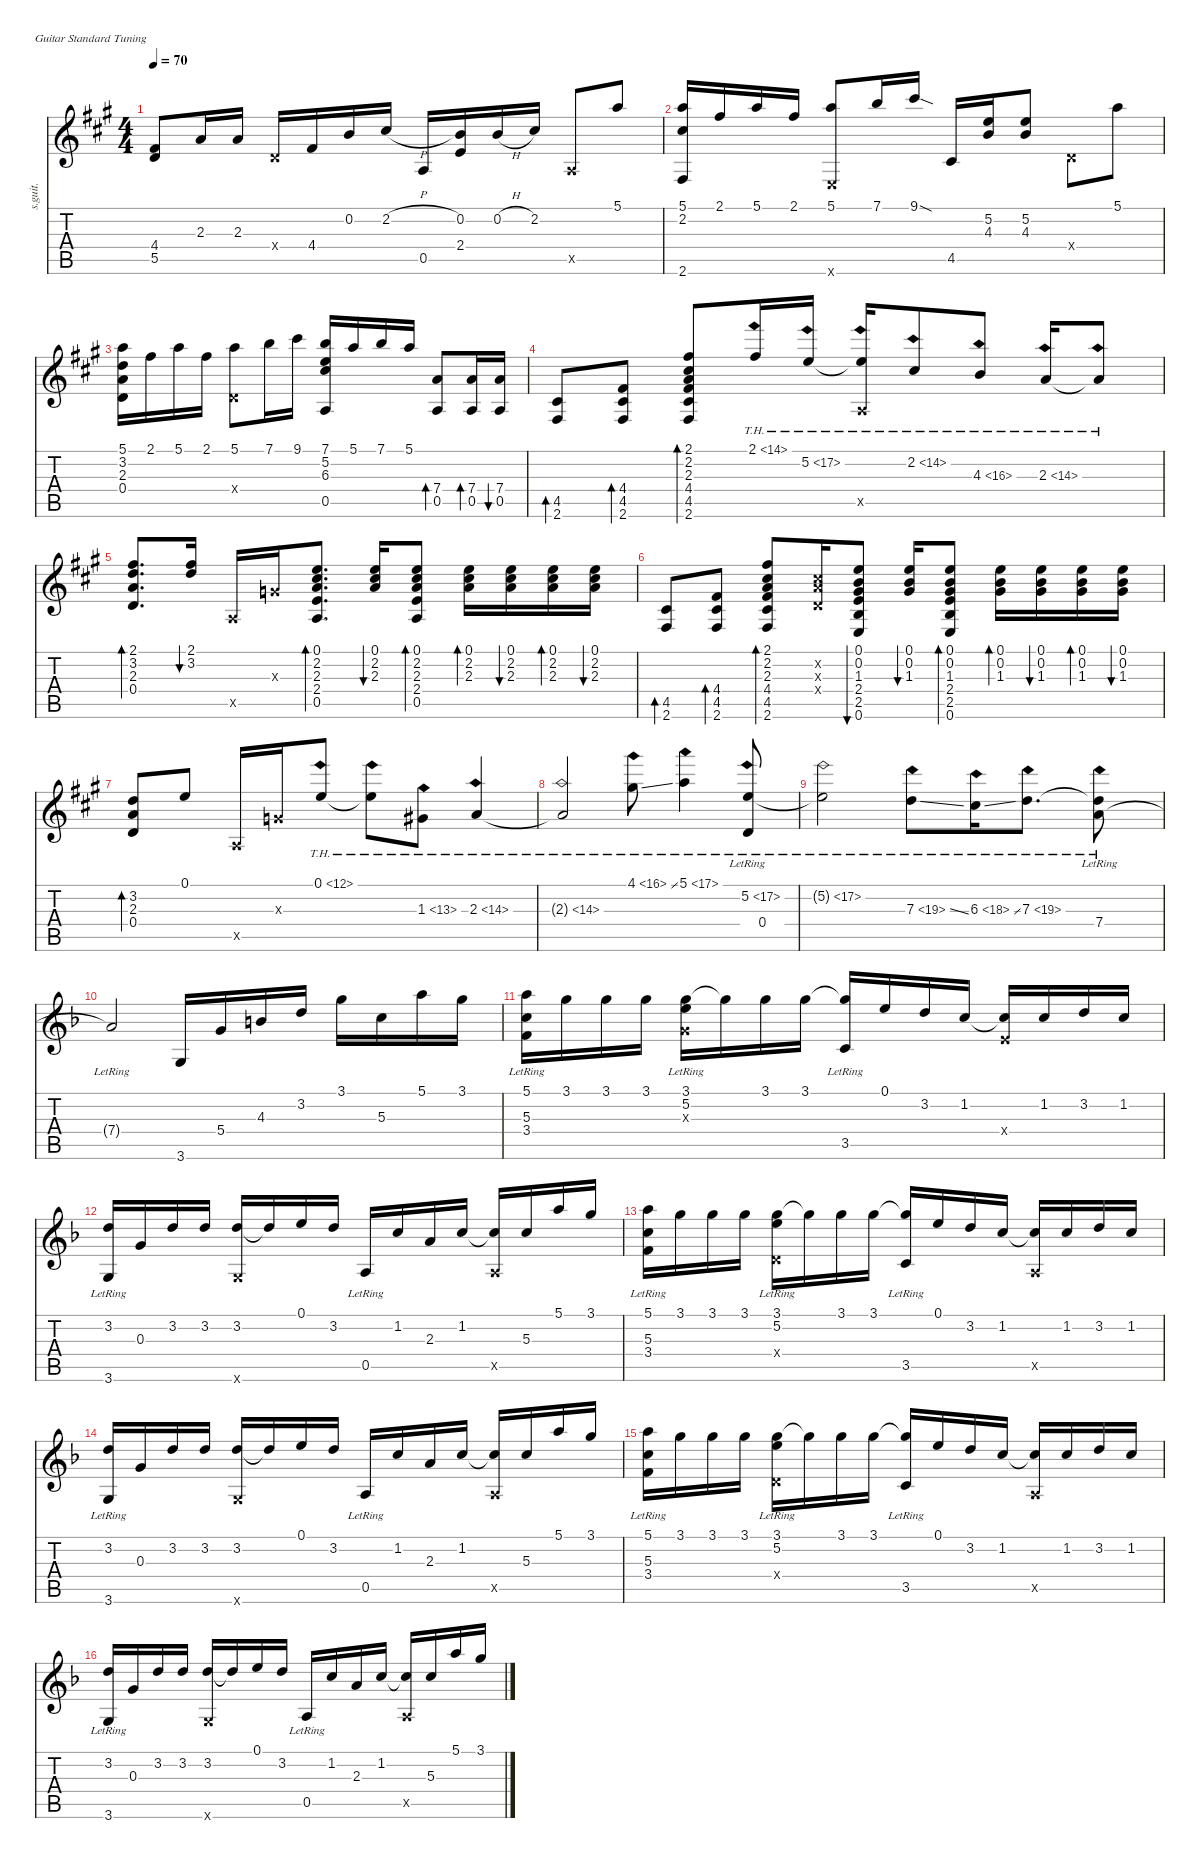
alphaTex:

\defaultSystemsLayout 4
\hideDynamics
\bracketExtendMode nobrackets
\otherSystemsTrackNameOrientation horizontal
\track ("Steel Guitar" "s.guit.") {instrument acousticguitarsteel}
\staff {score tabs}
\tuning (E4 B3 G3 D3 A2 E2)
\ts (4 4)
\tempo 70
\clef g2
\ks a
(4.4 5.5).8{dy mf} 2.3.16 2.3.16 0.4{x}.16 4.4.16 0.2.16 2.2{h}.16 0.5.16 (2.4 0.2).16 0.2{h}.16 2.2.16 0.5{x}.8 5.1.8 |
(5.1 2.2 2.6).16 2.1.16 5.1.16 2.1.16 (0.6{x} 5.1).8 7.1.16 9.1{sod}.16 4.5.16 (5.2 4.3).16 (5.2 4.3).8 0.4{x}.8 5.1.8 |
(3.2 2.3 0.4 5.1).16 2.1.16 5.1.16 2.1.16 (0.4{x} 5.1).8 7.1.16 9.1.16 (7.1 0.5 5.2 6.3).16 5.1.16 7.1.16 5.1.16 (0.5 7.4).8{bd 30} (7.4 0.5).16{bd 30} (7.4 0.5).16{bu 30} |
(2.6 4.5).8{bd 33} (2.6 4.5 4.4).8{bd 33} (2.6 4.5 4.4 2.3 2.2 2.1).8{bd 33} 2.1{th 12}.16 5.2{th 12}.16 (5.2{th 12 t} 0.5{x}).16 2.2{th 12}.8 4.3{th 12}.8 2.3{th 12}.16 2.3{th 12 t}.8 |
(2.1 3.2 2.3 0.4).8{d bd 31} (2.1 3.2).16{bu 30} 0.5{x}.16 0.3{x}.16 (2.2 2.3 0.5 0.1 2.4).8{d bd 45} (2.2 2.3 0.1).16{bu 45} (2.2 2.3 0.5 0.1 2.4).8{bd 45} (2.2 2.3 0.1).16{bd 45} (2.2 2.3 0.1).16{bu 45} (2.2 2.3 0.1).16{bd 45} (2.2 2.3 0.1).16{bu 45} |
(2.6 4.5).8{bd 33} (2.6 4.5 4.4).8{bd 33} (2.6 4.5 4.4 2.3 2.2 2.1).8{bd 33} (2.3{x} 2.2{x} 0.4{x}).16 (0.6 2.4 2.5 1.3 0.2 0.1).8{bu 30} (1.3 0.2 0.1).16{bu 30} (0.6 2.4 2.5 1.3 0.2 0.1).8{bd 31} (1.3 0.2 0.1).16{bd 31} (1.3 0.2 0.1).16{bu 30} (1.3 0.2 0.1).16{bd 31} (1.3 0.2 0.1).16{bu 30} |
(2.3 3.2 0.4).8{bd 30} 0.1.8 0.5{x}.16 0.3{x}.16 0.1{th 12}.8 0.1{th 12 t}.8 1.3{th 12}.8 2.3{th 12}.4 |
2.3{th 12 t}.2 4.1{th 12 ss}.8 5.1{th 12}.4 (5.2{th 12} 0.4{lr}).8 |
5.2{th 12 t}.2 7.3{th 12 ss}.8 6.3{th 12 ss}.16 7.3{th 12}.8{d} (7.3{th 12 t} 7.4{lr}).8 |
\ks f
7.4{lr t}.2 3.6.16 5.4.16 4.3.16 3.2.16 3.1.16 5.3.16 5.1.16 3.1.16 |
(5.1 3.4{lr} 5.3).16 3.1.16 3.1.16 3.1.16 (3.1 5.2{lr} 0.3{x}).16 3.1{t}.16 3.1.16 3.1.16 (3.5{lr} 3.1{t}).16 0.1.16 3.2.16 1.2.16 (1.2{t} 2.4{x}).16 1.2.16 3.2.16 1.2.16 |
(3.2 3.6{lr}).16 0.3.16 3.2.16 3.2.16 (3.2 3.6{x}).16 3.2{t}.16 0.1.16 3.2.16 0.5{lr}.16 1.2.16 2.3.16 1.2.16 (1.2{t} 0.5{x}).16 5.3.16 5.1.16 3.1.16 |
(5.1 3.4{lr} 5.3).16 3.1.16 3.1.16 3.1.16 (3.1 5.2{lr} 0.4{x}).16 3.1{t}.16 3.1.16 3.1.16 (3.5{lr} 3.1{t}).16 0.1.16 3.2.16 1.2.16 (1.2{t} 0.5{x}).16 1.2.16 3.2.16 1.2.16 |
(3.2 3.6{lr}).16 0.3.16 3.2.16 3.2.16 (3.2 3.6{x}).16 3.2{t}.16 0.1.16 3.2.16 0.5{lr}.16 1.2.16 2.3.16 1.2.16 (1.2{t} 0.5{x}).16 5.3.16 5.1.16 3.1.16 |
(5.1 3.4{lr} 5.3).16 3.1.16 3.1.16 3.1.16 (3.1 5.2{lr} 0.4{x}).16 3.1{t}.16 3.1.16 3.1.16 (3.5{lr} 3.1{t}).16 0.1.16 3.2.16 1.2.16 (1.2{t} 0.5{x}).16 1.2.16 3.2.16 1.2.16 |
(3.2 3.6{lr}).16 0.3.16 3.2.16 3.2.16 (3.2 3.6{x}).16 3.2{t}.16 0.1.16 3.2.16 0.5{lr}.16 1.2.16 2.3.16 1.2.16 (1.2{t} 0.5{x}).16 5.3.16 5.1.16 3.1.16
